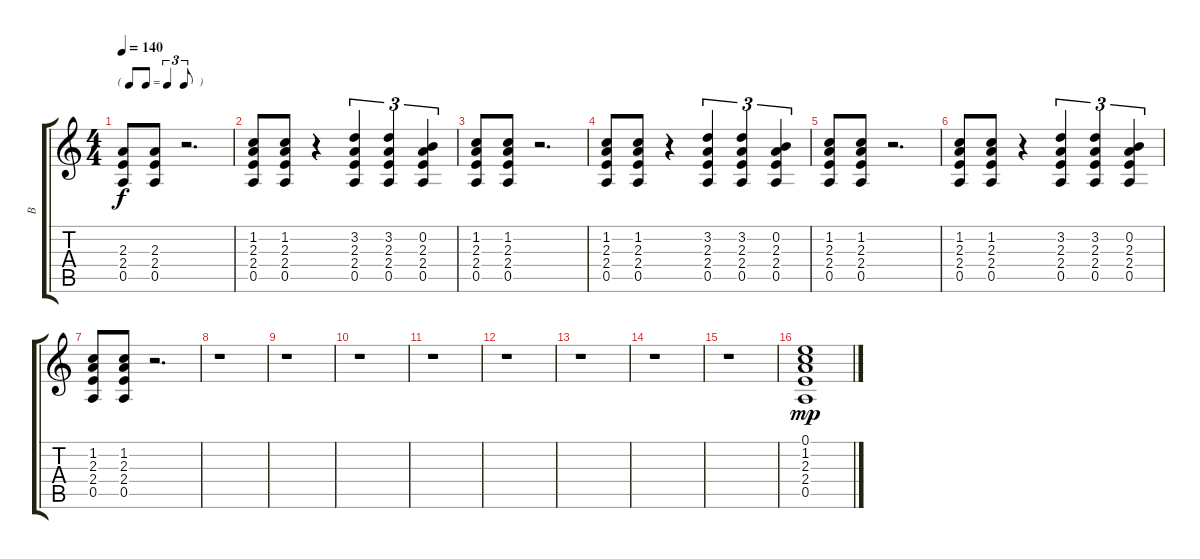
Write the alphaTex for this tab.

\track ("B" "B") {instrument acousticguitarsteel}
\staff {score tabs}
\tuning (E4 B3 G3 D3 A2 D2) {hide}
\ts (4 4)
\tf triplet8th
\tempo 140
\clef g2
\ks aminor
(2.3 2.4 0.5).8{dy f} (2.3 2.4 0.5).8 r.2{d} |
(1.2 2.3 2.4 0.5).8 (1.2 2.3 2.4 0.5).8 r.4 (3.2 2.3 2.4 0.5).4{tu (3 2)} (3.2 2.3 2.4 0.5).4{tu (3 2)} (0.2 2.3 2.4 0.5).4{tu (3 2)} |
(1.2 2.3 2.4 0.5).8 (1.2 2.3 2.4 0.5).8 r.2{d} |
(1.2 2.3 2.4 0.5).8 (1.2 2.3 2.4 0.5).8 r.4 (3.2 2.3 2.4 0.5).4{tu (3 2)} (3.2 2.3 2.4 0.5).4{tu (3 2)} (0.2 2.3 2.4 0.5).4{tu (3 2)} |
(1.2 2.3 2.4 0.5).8 (1.2 2.3 2.4 0.5).8 r.2{d} |
(1.2 2.3 2.4 0.5).8 (1.2 2.3 2.4 0.5).8 r.4 (3.2 2.3 2.4 0.5).4{tu (3 2)} (3.2 2.3 2.4 0.5).4{tu (3 2)} (0.2 2.3 2.4 0.5).4{tu (3 2)} |
(1.2 2.3 2.4 0.5).8 (1.2 2.3 2.4 0.5).8 r.2{d} |
r.1 |
r.1 |
r.1 |
r.1 |
r.1 |
r.1 |
r.1 |
r.1 |
(0.1 1.2 2.3 2.4 0.5).1{dy mp}
